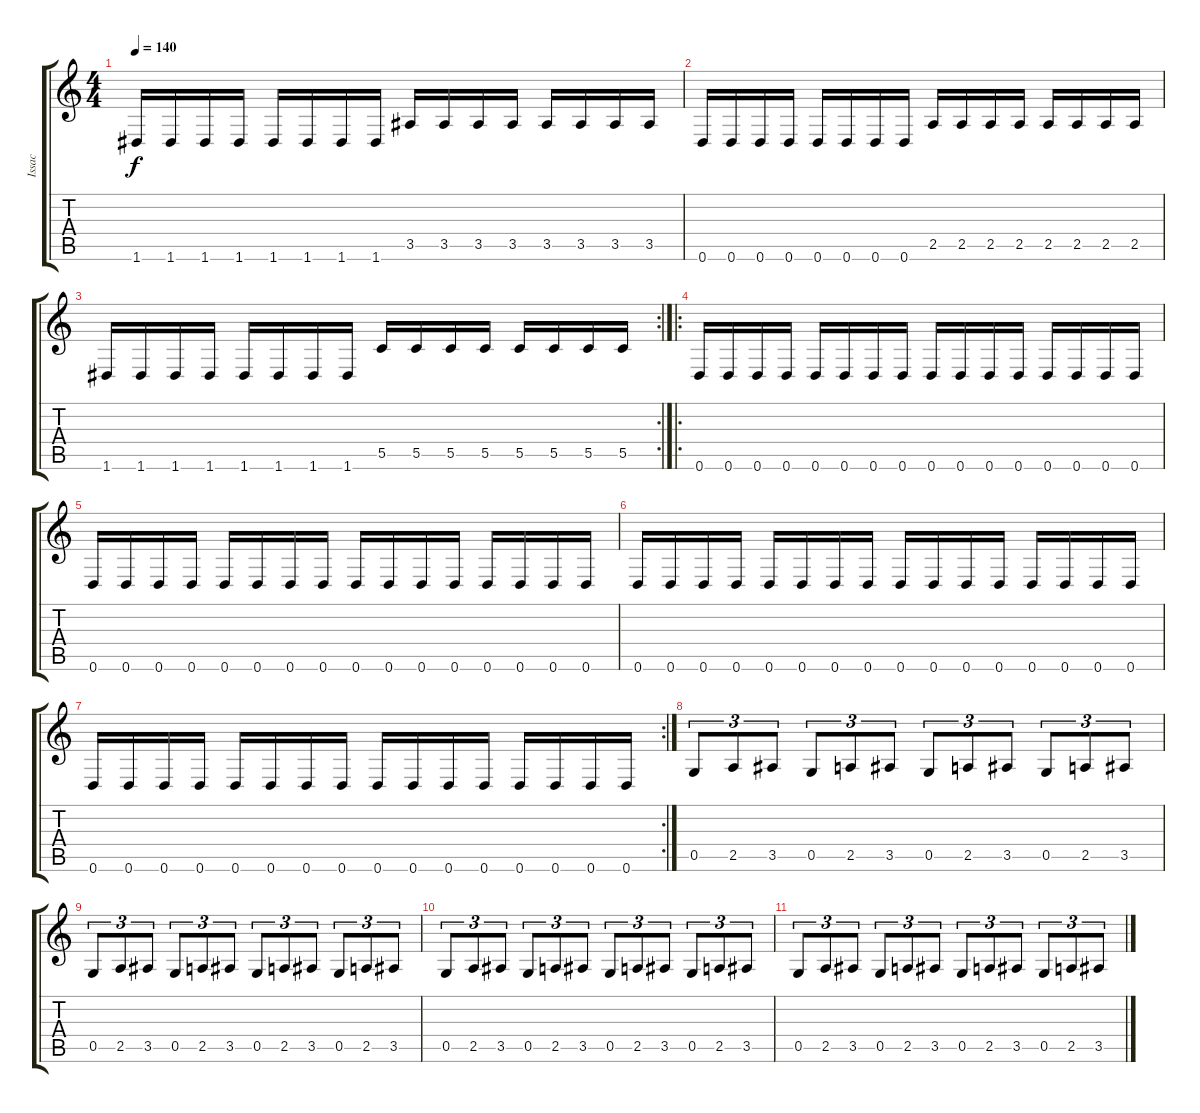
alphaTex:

\track ("Issac" "Issac") {instrument distortionguitar}
\staff {score tabs}
\tuning (D4 A3 F3 C3 G2 D2) {hide}
\ts (4 4)
\tempo 140
\clef g2
\ks c
1.6.16{dy f} 1.6.16 1.6.16 1.6.16 1.6.16 1.6.16 1.6.16 1.6.16 3.5.16 3.5.16 3.5.16 3.5.16 3.5.16 3.5.16 3.5.16 3.5.16 |
0.6.16 0.6.16 0.6.16 0.6.16 0.6.16 0.6.16 0.6.16 0.6.16 2.5.16 2.5.16 2.5.16 2.5.16 2.5.16 2.5.16 2.5.16 2.5.16 |
\rc 2
1.6.16 1.6.16 1.6.16 1.6.16 1.6.16 1.6.16 1.6.16 1.6.16 5.5.16 5.5.16 5.5.16 5.5.16 5.5.16 5.5.16 5.5.16 5.5.16 |
\ro
0.6.16 0.6.16 0.6.16 0.6.16 0.6.16 0.6.16 0.6.16 0.6.16 0.6.16 0.6.16 0.6.16 0.6.16 0.6.16 0.6.16 0.6.16 0.6.16 |
0.6.16 0.6.16 0.6.16 0.6.16 0.6.16 0.6.16 0.6.16 0.6.16 0.6.16 0.6.16 0.6.16 0.6.16 0.6.16 0.6.16 0.6.16 0.6.16 |
0.6.16 0.6.16 0.6.16 0.6.16 0.6.16 0.6.16 0.6.16 0.6.16 0.6.16 0.6.16 0.6.16 0.6.16 0.6.16 0.6.16 0.6.16 0.6.16 |
\rc 2
0.6.16 0.6.16 0.6.16 0.6.16 0.6.16 0.6.16 0.6.16 0.6.16 0.6.16 0.6.16 0.6.16 0.6.16 0.6.16 0.6.16 0.6.16 0.6.16 |
0.5.8{tu (3 2)} 2.5.8{tu (3 2)} 3.5.8{tu (3 2)} 0.5.8{tu (3 2)} 2.5.8{tu (3 2)} 3.5.8{tu (3 2)} 0.5.8{tu (3 2)} 2.5.8{tu (3 2)} 3.5.8{tu (3 2)} 0.5.8{tu (3 2)} 2.5.8{tu (3 2)} 3.5.8{tu (3 2)} |
0.5.8{tu (3 2)} 2.5.8{tu (3 2)} 3.5.8{tu (3 2)} 0.5.8{tu (3 2)} 2.5.8{tu (3 2)} 3.5.8{tu (3 2)} 0.5.8{tu (3 2)} 2.5.8{tu (3 2)} 3.5.8{tu (3 2)} 0.5.8{tu (3 2)} 2.5.8{tu (3 2)} 3.5.8{tu (3 2)} |
0.5.8{tu (3 2)} 2.5.8{tu (3 2)} 3.5.8{tu (3 2)} 0.5.8{tu (3 2)} 2.5.8{tu (3 2)} 3.5.8{tu (3 2)} 0.5.8{tu (3 2)} 2.5.8{tu (3 2)} 3.5.8{tu (3 2)} 0.5.8{tu (3 2)} 2.5.8{tu (3 2)} 3.5.8{tu (3 2)} |
0.5.8{tu (3 2)} 2.5.8{tu (3 2)} 3.5.8{tu (3 2)} 0.5.8{tu (3 2)} 2.5.8{tu (3 2)} 3.5.8{tu (3 2)} 0.5.8{tu (3 2)} 2.5.8{tu (3 2)} 3.5.8{tu (3 2)} 0.5.8{tu (3 2)} 2.5.8{tu (3 2)} 3.5.8{tu (3 2)}
